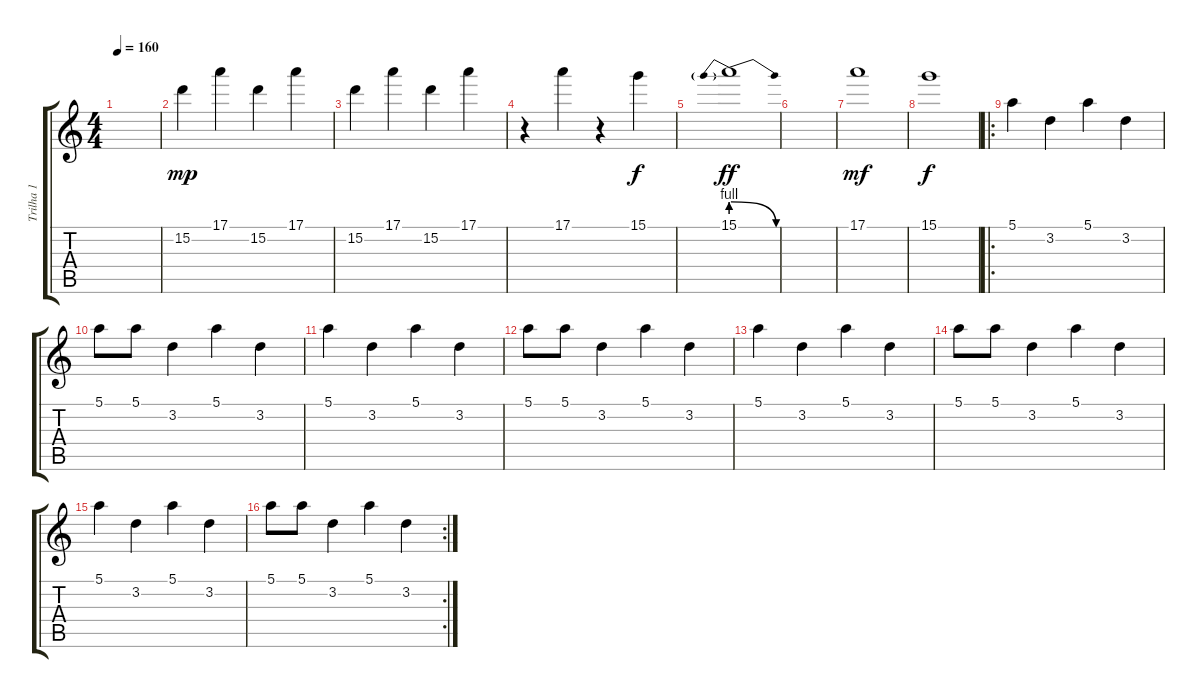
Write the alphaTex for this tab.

\track ("Trilha 1" "Trilha 1") {instrument acousticguitarsteel}
\staff {score tabs}
\tuning (E4 B3 G3 D3 A2 E2) {hide}
\ts (4 4)
\tempo 160
\clef g2
\ks c
|
15.2.4{dy mp volume 14 instrument overdrivenguitar} 17.1.4 15.2.4 17.1.4 |
15.2.4{volume 14 instrument overdrivenguitar} 17.1.4 15.2.4 17.1.4 |
r.4{volume 14 instrument overdrivenguitar} 17.1.4 r.4 15.1.4{dy f} |
15.1{be (prebendrelease 0 4 60 0)}.1{dy ff} |
|
17.1.1{dy mf volume 16 instrument overdrivenguitar} |
15.1.1{dy f volume 16 instrument overdrivenguitar} |
\ro
5.1.4{volume 16 instrument overdrivenguitar} 3.2.4 5.1.4 3.2.4 |
5.1.8 5.1.8 3.2.4 5.1.4 3.2.4 |
5.1.4 3.2.4 5.1.4 3.2.4 |
5.1.8 5.1.8 3.2.4 5.1.4 3.2.4 |
5.1.4 3.2.4 5.1.4 3.2.4 |
5.1.8 5.1.8 3.2.4 5.1.4 3.2.4 |
5.1.4 3.2.4 5.1.4 3.2.4 |
\rc 2
5.1.8 5.1.8 3.2.4 5.1.4 3.2.4
